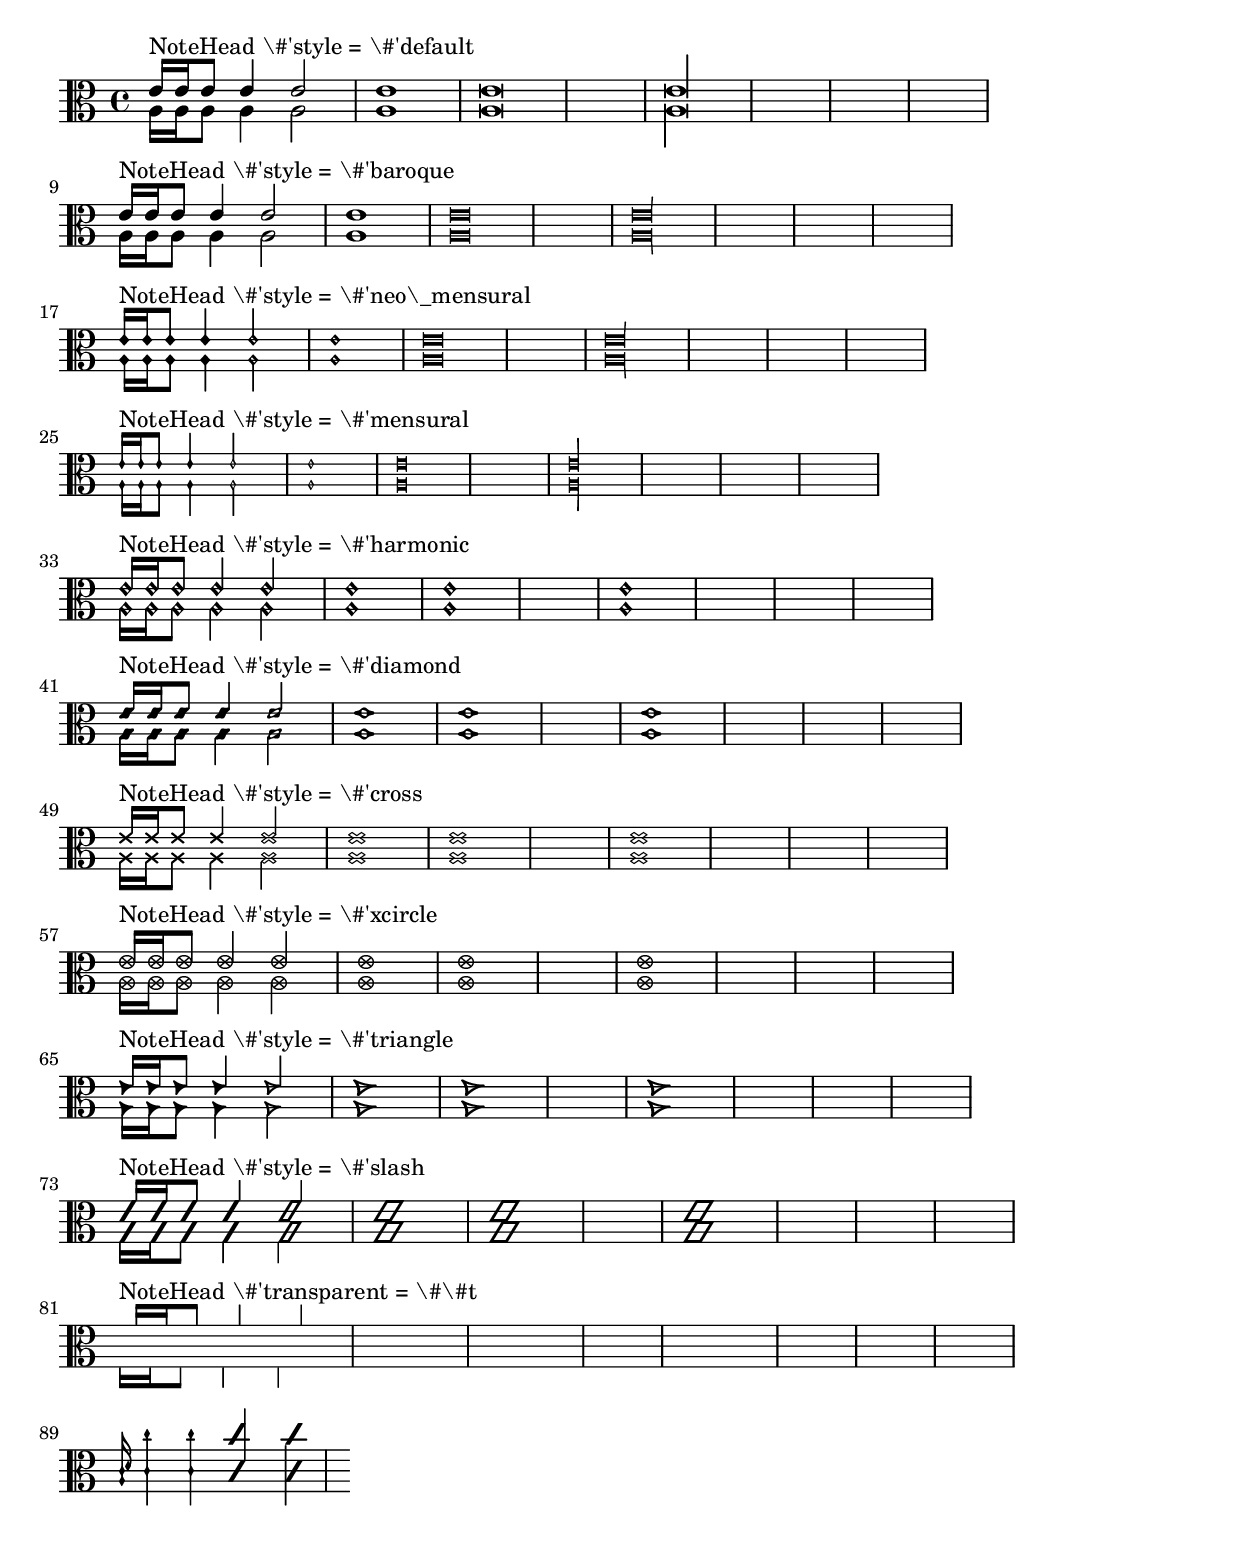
\version "1.9.2"
\header{
texidoc="
Note head shapes are settable.  The stem endings should be adjusted
per note head.  If you want different note head styles on one stem,
you must create a special context called Thread.

Harmonic notes have a different shape and different
dimensions. Nevertheless, noteheads in both styles can be combined, on
either up or down stems.
"
}

\score {
  \notes \transpose c c {
    \clef C

    \property Staff.NoteHead \set #'style = #'default
    <
      \new Voice {
        \property Voice.Stem \set #'direction = #1 %up
        e'16^\markup { "NoteHead \#'style = \#'default" }
        e'16 e'8 e'4 e'2 e'1 e'\breve e'\longa
      }
      \new Voice {
        \property Voice.Stem \set #'direction = #-1 %down
        a16 a16 a8 a4 a2 a1 a\breve a\longa
      }
    >
    \break

    \property Staff.NoteHead \set #'style = #'baroque
    <
      \new Voice {
        \property Voice.Stem \set #'direction = #1 %up
        e'16^\markup { "NoteHead \#'style = \#'baroque" }
        e'16 e'8 e'4 e'2 e'1 e'\breve e'\longa
      }
      \new Voice {
        \property Voice.Stem \set #'direction = #-1 %down
        a16 a16 a8 a4 a2 a1 a\breve a\longa
      }
    >
    \break

    \property Staff.NoteHead \set #'style = #'neo_mensural
    <
      \new Voice {
        \property Voice.Stem \set #'direction = #1 %up
        e'16^\markup { "NoteHead \#'style = \#'neo\_mensural" }
        e'16 e'8 e'4 e'2 e'1 e'\breve e'\longa
      }
      \new Voice {
        \property Voice.Stem \set #'direction = #-1 %down
        a16 a16 a8 a4 a2 a1 a\breve a\longa
      }
    >
    \break

    \property Staff.NoteHead \set #'style = #'mensural
    <
      \new Voice {
        \property Voice.Stem \set #'direction = #1 %up
        e'16^\markup { "NoteHead \#'style = \#'mensural" }
        e'16 e'8 e'4 e'2 e'1 e'\breve e'\longa
      }
      \new Voice {
        \property Voice.Stem \set #'direction = #-1 %down
        a16 a16 a8 a4 a2 a1 a\breve a\longa
      }
    >
    \break

    \property Staff.NoteHead \set #'style = #'harmonic
    <
      \new Voice {
        \property Voice.Stem \set #'direction = #1 %up
        e'16^\markup { "NoteHead \#'style = \#'harmonic" }
        e'16 e'8 e'4 e'2 e'1 e'\breve e'\longa
      }
      \new Voice {
        \property Voice.Stem \set #'direction = #-1 %down
        a16 a16 a8 a4 a2 a1 a\breve a\longa
      }
    >
    \break

    \property Staff.NoteHead \set #'style = #'diamond
    <
      \new Voice {
        \property Voice.Stem \set #'direction = #1 %up
        e'16^\markup { "NoteHead \#'style = \#'diamond" }
        e'16 e'8 e'4 e'2 e'1 e'\breve e'\longa
      }
      \new Voice {
        \property Voice.Stem \set #'direction = #-1 %down
        a16 a16 a8 a4 a2 a1 a\breve a\longa
      }
    >
    \break

    \property Staff.NoteHead \set #'style = #'cross
    <
      \new Voice {
        \property Voice.Stem \set #'direction = #1 %up
        e'16^\markup { "NoteHead \#'style = \#'cross" }
        e'16 e'8 e'4 e'2 e'1 e'\breve e'\longa
      }
      \new Voice {
        \property Voice.Stem \set #'direction = #-1 %down
        a16 a16 a8 a4 a2 a1 a\breve a\longa
      }
    >
    \break

    \property Staff.NoteHead \set #'style = #'xcircle
    <
      \new Voice {
        \property Voice.Stem \set #'direction = #1 %up
        e'16^\markup { "NoteHead \#'style = \#'xcircle" }
        e'16 e'8 e'4 e'2 e'1 e'\breve e'\longa
      }
      \new Voice {
        \property Voice.Stem \set #'direction = #-1 %down
        a16 a16 a8 a4 a2 a1 a\breve a\longa
      }
    >
    \break

    \property Staff.NoteHead \set #'style = #'triangle
    <
      \new Voice {
        \property Voice.Stem \set #'direction = #1 %up
        e'16^\markup { "NoteHead \#'style = \#'triangle" }
        e'16 e'8 e'4 e'2 e'1 e'\breve e'\longa
      }
      \new Voice {
        \property Voice.Stem \set #'direction = #-1 %down
        a16 a16 a8 a4 a2 a1 a\breve a\longa
      }
    >
    \break

    \property Staff.NoteHead \set #'style = #'slash
    <
      \new Voice {
        \property Voice.Stem \set #'direction = #1 %up
        e'16^\markup { "NoteHead \#'style = \#'slash" }
        e'16 e'8 e'4 e'2 e'1 e'\breve e'\longa
      }
      \new Voice {
        \property Voice.Stem \set #'direction = #-1 %down
        a16 a16 a8 a4 a2 a1 a\breve a\longa
      }
    >
    \break

    \property Staff.NoteHead \override #'transparent = ##t
    <
      \new Voice {
        \property Voice.Stem \set #'direction = #1 %up
        e'16^\markup { "NoteHead \#'transparent = \#\#t" }
        e'16 e'8 e'4 e'2 e'1 e'\breve e'\longa
      }
      \new Voice {
        \property Voice.Stem \set #'direction = #-1 %down
        a16 a16 a8 a4 a2 a1 a\breve a\longa
      }
    >
    \property Staff.NoteHead \revert #'transparent
    \break

    \new Voice <
      \new Thread {
        \property Thread.NoteHead \set #'style = #'cross
        \property Voice.Stem \set #'direction = #1
        c'16
      }
      \new Thread {
        \property Thread.NoteHead \set #'style = #'default a16
      }
      \new Thread {
        \property Thread.NoteHead \set #'style = #'mensural d'16
      }
    >

    \context Voice <
      \new Thread {
        \property Thread.NoteHead \set #'style = #'cross
        c'4 c'4 c'4 c'4
      }
      \new Thread {
        \property Thread.NoteHead \set #'style = #'mensural
        c''4 \stemDown c''
        \property Thread.NoteHead \set #'style = #'slash
        \stemUp c''4 \stemDown c''
      }
    >
  }

  \paper {
    indent = 0.0
    raggedright = ##t
  }
}
